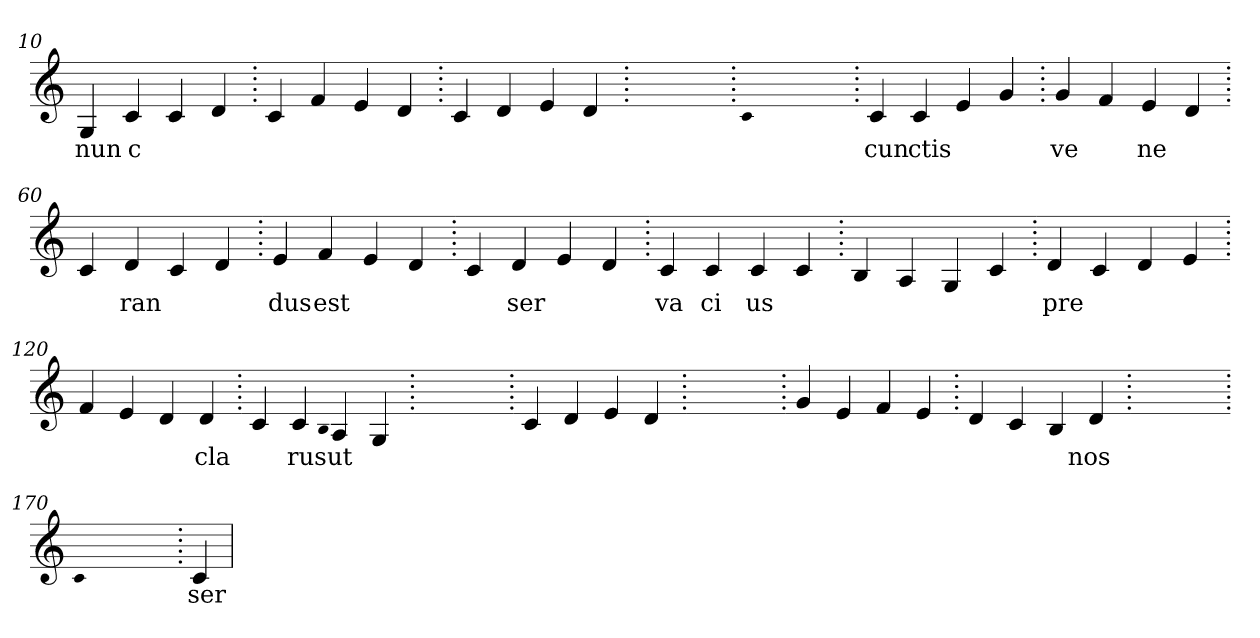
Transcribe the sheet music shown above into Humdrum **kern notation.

**kern	**text
*part1	*part1
*staff1	*staff1
*clefG2	*
=10.	=10.
4G	nun
4c	c
4c	.
4d	.
=20.	=20.
4c	.
4f	.
4e	.
4d	.
=30.	=30.
4c	.
4d	.
4e	.
4d	.
=40.	=40.
1ryy	.
=40.	=40.
qqc	.
1ryy	.
=40.	=40.
4c	cun
4c	ctis
4e	.
4g	.
=50.	=50.
4g	ve
4f	.
4e	ne
4d	.
=60.	=60.
4c	.
4d	ran
4c	.
4d	.
=70.	=70.
4e	dus
4f	est
4e	.
4d	.
=80.	=80.
4c	.
4d	ser
4e	.
4d	.
=90.	=90.
4c	va
4c	ci
4c	us
4c	.
=100.	=100.
4B	.
4A	.
4G	.
4c	.
=110.	=110.
4d	pre
4c	.
4d	.
4e	.
=120.	=120.
4f	.
4e	.
4d	.
4d	cla
=130.	=130.
4c	.
4c	rus
qqB	.
4A	ut
4G	.
=140.	=140.
1ryy	.
=140.	=140.
4c	.
4d	.
4e	.
4d	.
=150.	=150.
1ryy	.
=150.	=150.
4g	.
4e	.
4f	.
4e	.
=160.	=160.
4d	.
4c	.
4B	.
4d	nos
=170.	=170.
1ryy	.
=170.	=170.
qqc	.
1ryy	.
=170.	=170.
4c	ser
=	=
*-	*-
